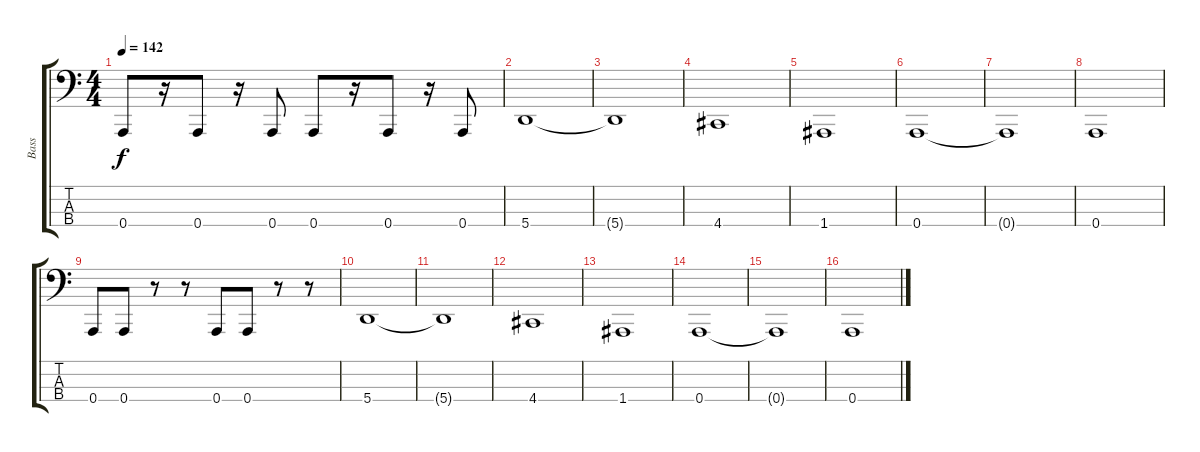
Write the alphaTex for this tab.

\track ("Bass" "Bass") {instrument electricbasspick}
\staff {score tabs}
\tuning (D2 A1 E1 A0) {hide}
\ts (4 4)
\tempo 142
\clef f4
\ks c
0.4.8{dy f} r.16 0.4.8 r.16 0.4.8 0.4.8 r.16 0.4.8 r.16 0.4.8 |
5.4.1 |
5.4{t}.1 |
4.4.1 |
1.4.1 |
0.4.1 |
0.4{t}.1 |
0.4.1 |
0.4.8 0.4.8 r.8 r.8 0.4.8 0.4.8 r.8 r.8 |
5.4.1 |
5.4{t}.1 |
4.4.1 |
1.4.1 |
0.4.1 |
0.4{t}.1 |
0.4.1
